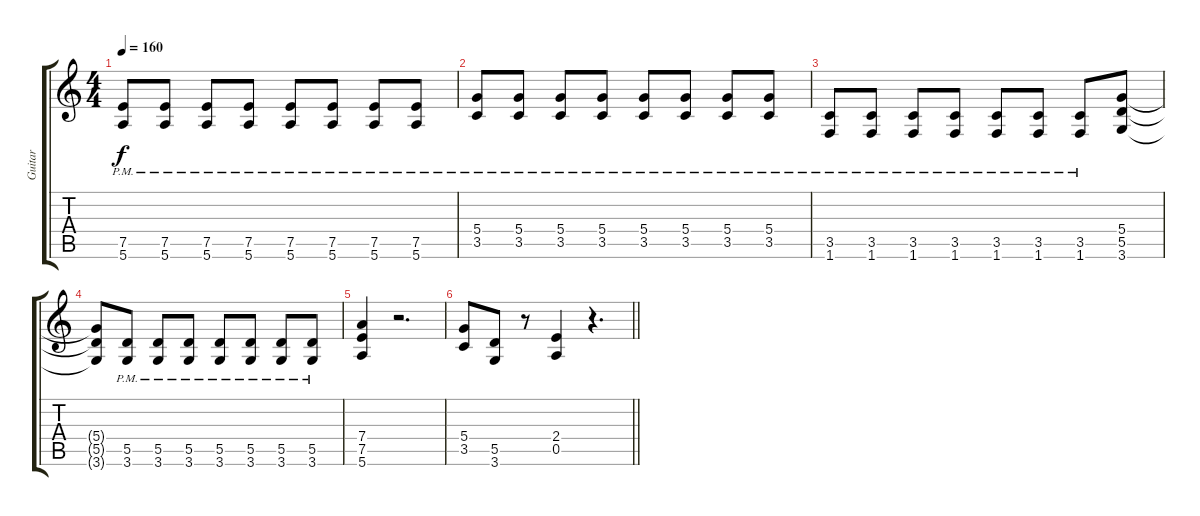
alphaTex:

\track ("Guitar" "Guitar") {instrument overdrivenguitar}
\staff {score tabs}
\tuning (E4 B3 G3 D3 A2 E2) {hide}
\ts (4 4)
\tempo 160
\clef g2
\ks c
(7.5{pm} 5.6{pm}).8{dy f} (7.5{pm} 5.6{pm}).8 (7.5{pm} 5.6{pm}).8 (7.5{pm} 5.6{pm}).8 (7.5{pm} 5.6{pm}).8 (7.5{pm} 5.6{pm}).8 (7.5{pm} 5.6{pm}).8 (7.5{pm} 5.6{pm}).8 |
(5.4{pm} 3.5{pm}).8 (5.4{pm} 3.5{pm}).8 (5.4{pm} 3.5{pm}).8 (5.4{pm} 3.5{pm}).8 (5.4{pm} 3.5{pm}).8 (5.4{pm} 3.5{pm}).8 (5.4{pm} 3.5{pm}).8 (5.4{pm} 3.5{pm}).8 |
(3.5{pm} 1.6{pm}).8 (3.5{pm} 1.6{pm}).8 (3.5{pm} 1.6{pm}).8 (3.5{pm} 1.6{pm}).8 (3.5{pm} 1.6{pm}).8 (3.5{pm} 1.6{pm}).8 (3.5{pm} 1.6{pm}).8 (5.4 5.5 3.6).8 |
(5.4{t} 5.5{t} 3.6{t}).8 (5.5{pm} 3.6{pm}).8 (5.5{pm} 3.6{pm}).8 (5.5{pm} 3.6{pm}).8 (5.5{pm} 3.6{pm}).8 (5.5{pm} 3.6{pm}).8 (5.5{pm} 3.6{pm}).8 (5.5{pm} 3.6{pm}).8 |
(7.4 7.5 5.6).4 r.2{d} |
\barLineRight lightlight
(5.4 3.5).8 (5.5 3.6).8 r.8 (2.4 0.5).4 r.4{d}
